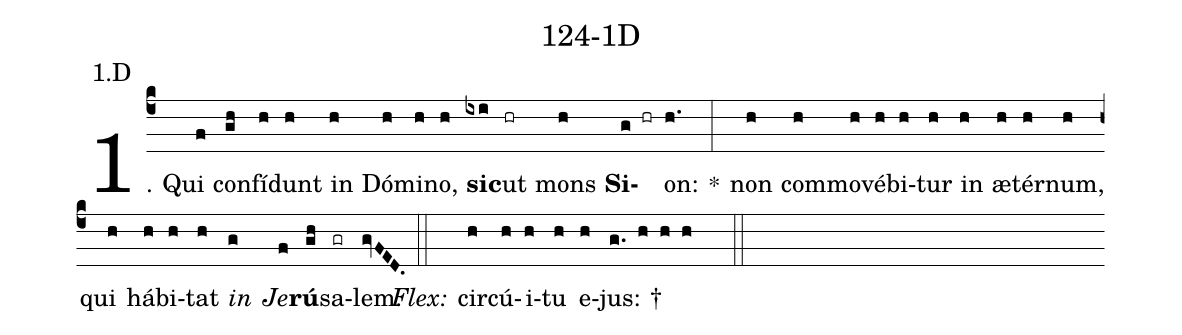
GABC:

name: 124-1D;
annotation: 1.D;
%%
(c4)1. Qui(f) con(gh)fí(h)dunt(h) in(h) Dó(h)mi(h)no,(h) <b>sic</b>(ixi)ut(hr) mons(h) <b>Si</b>(g hr)on:(h.) *(:) non(h) com(h)mo(h)vé(h)bi(h)tur(h) in(h) æ(h)tér(h)num,(h) qui(h) há(h)bi(h)tat(h) <i>in</i>(g) <i>Je</i>(f)<b>rú</b>(gh)sa(gr)lem.(gvFED.) (::)
<i>Flex:</i>()  cir(h)cú(h)i(h)tu(h) e(h)jus: †(g. h h h  ::)
